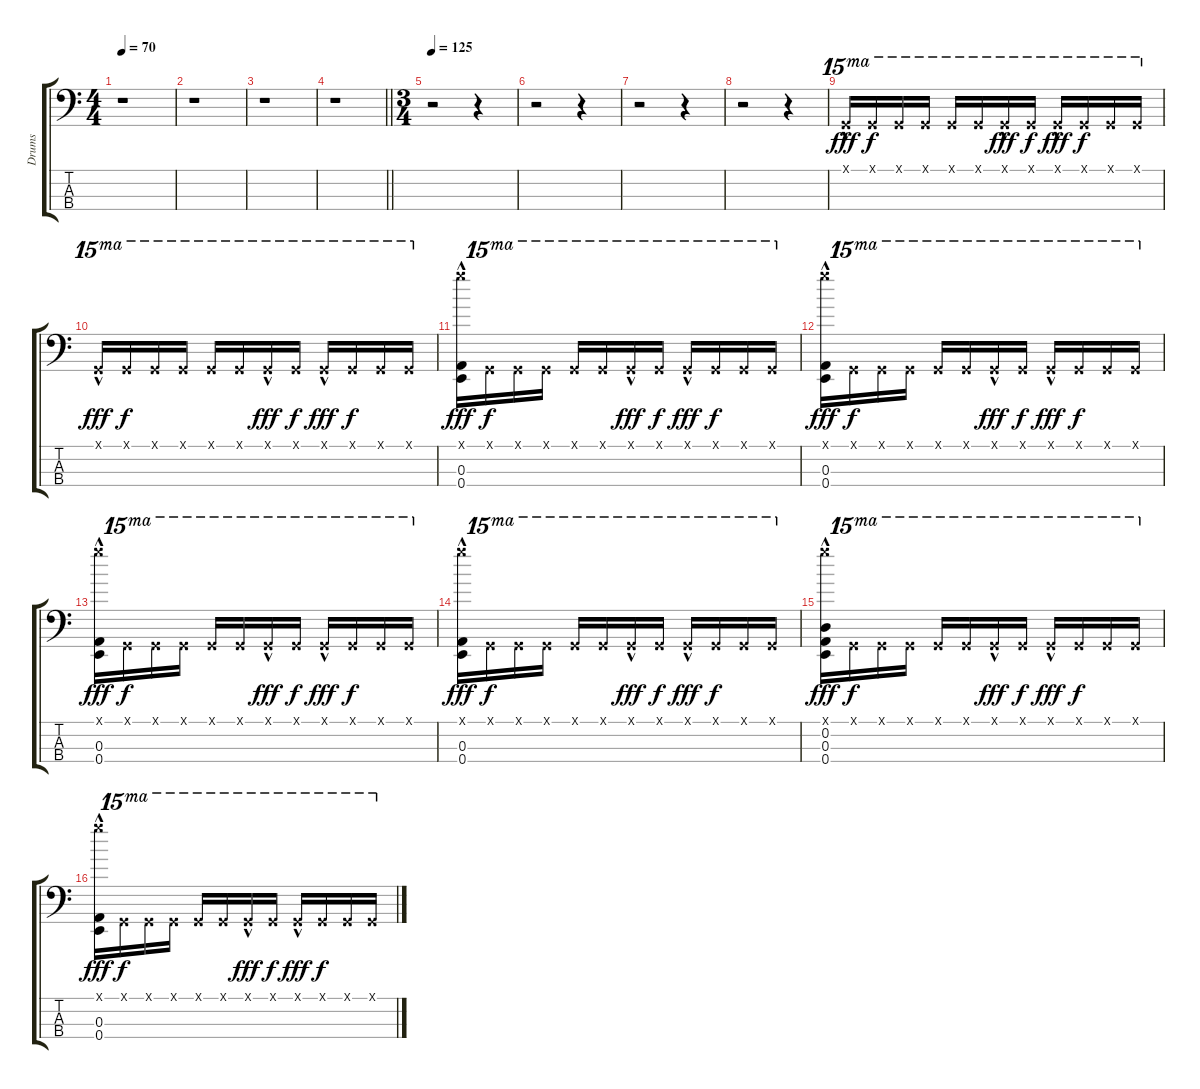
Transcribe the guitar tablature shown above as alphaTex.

\track ("Drums" "Drums") {instrument taikodrum}
\staff {score tabs}
\tuning (G2 D2 A1 E1) {hide}
\ts (4 4)
\tempo 70
\clef f4
\ks c
r.1{dy fff instrument taikodrum} |
r.1 |
r.1 |
\barLineRight lightlight
r.1 |
\ts (3 4)
\tempo 125
r.2 r.4 |
r.2 r.4 |
r.2 r.4 |
r.2 r.4 |
24.1{hac x}.16{ot 15ma} 24.1{x}.16{ot 15ma dy f} 24.1{x}.16{ot 15ma} 24.1{x}.16{ot 15ma} 24.1{x}.16{ot 15ma} 24.1{x}.16{ot 15ma} 24.1{hac x}.16{ot 15ma dy fff} 24.1{x}.16{ot 15ma dy f} 24.1{hac x}.16{ot 15ma dy fff} 24.1{x}.16{ot 15ma dy f} 24.1{x}.16{ot 15ma} 24.1{x}.16{ot 15ma} |
24.1{hac x}.16{ot 15ma dy fff} 24.1{x}.16{ot 15ma dy f} 24.1{x}.16{ot 15ma} 24.1{x}.16{ot 15ma} 24.1{x}.16{ot 15ma} 24.1{x}.16{ot 15ma} 24.1{hac x}.16{ot 15ma dy fff} 24.1{x}.16{ot 15ma dy f} 24.1{hac x}.16{ot 15ma dy fff} 24.1{x}.16{ot 15ma dy f} 24.1{x}.16{ot 15ma} 24.1{x}.16{ot 15ma} |
(24.1{hac x} 0.3{hac} 0.4{hac}).16{ot 8vb dy fff} 24.1{x}.16{ot 15ma dy f} 24.1{x}.16{ot 15ma} 24.1{x}.16{ot 15ma} 24.1{x}.16{ot 15ma} 24.1{x}.16{ot 15ma} 24.1{hac x}.16{ot 15ma dy fff} 24.1{x}.16{ot 15ma dy f} 24.1{hac x}.16{ot 15ma dy fff} 24.1{x}.16{ot 15ma dy f} 24.1{x}.16{ot 15ma} 24.1{x}.16{ot 15ma} |
(24.1{hac x} 0.3{hac} 0.4{hac}).16{ot 8vb dy fff} 24.1{x}.16{ot 15ma dy f} 24.1{x}.16{ot 15ma} 24.1{x}.16{ot 15ma} 24.1{x}.16{ot 15ma} 24.1{x}.16{ot 15ma} 24.1{hac x}.16{ot 15ma dy fff} 24.1{x}.16{ot 15ma dy f} 24.1{hac x}.16{ot 15ma dy fff} 24.1{x}.16{ot 15ma dy f} 24.1{x}.16{ot 15ma} 24.1{x}.16{ot 15ma} |
(24.1{hac x} 0.3{hac} 0.4{hac}).16{ot 8vb dy fff} 24.1{x}.16{ot 15ma dy f} 24.1{x}.16{ot 15ma} 24.1{x}.16{ot 15ma} 24.1{x}.16{ot 15ma} 24.1{x}.16{ot 15ma} 24.1{hac x}.16{ot 15ma dy fff} 24.1{x}.16{ot 15ma dy f} 24.1{hac x}.16{ot 15ma dy fff} 24.1{x}.16{ot 15ma dy f} 24.1{x}.16{ot 15ma} 24.1{x}.16{ot 15ma} |
(24.1{hac x} 0.3{hac} 0.4{hac}).16{ot 8vb dy fff} 24.1{x}.16{ot 15ma dy f} 24.1{x}.16{ot 15ma} 24.1{x}.16{ot 15ma} 24.1{x}.16{ot 15ma} 24.1{x}.16{ot 15ma} 24.1{hac x}.16{ot 15ma dy fff} 24.1{x}.16{ot 15ma dy f} 24.1{hac x}.16{ot 15ma dy fff} 24.1{x}.16{ot 15ma dy f} 24.1{x}.16{ot 15ma} 24.1{x}.16{ot 15ma} |
(24.1{hac x} 0.2{hac} 0.3{hac} 0.4{hac}).16{ot 8vb dy fff} 24.1{x}.16{ot 15ma dy f} 24.1{x}.16{ot 15ma} 24.1{x}.16{ot 15ma} 24.1{x}.16{ot 15ma} 24.1{x}.16{ot 15ma} 24.1{hac x}.16{ot 15ma dy fff} 24.1{x}.16{ot 15ma dy f} 24.1{hac x}.16{ot 15ma dy fff} 24.1{x}.16{ot 15ma dy f} 24.1{x}.16{ot 15ma} 24.1{x}.16{ot 15ma} |
(24.1{hac x} 0.3{hac} 0.4{hac}).16{ot 8vb dy fff} 24.1{x}.16{ot 15ma dy f} 24.1{x}.16{ot 15ma} 24.1{x}.16{ot 15ma} 24.1{x}.16{ot 15ma} 24.1{x}.16{ot 15ma} 24.1{hac x}.16{ot 15ma dy fff} 24.1{x}.16{ot 15ma dy f} 24.1{hac x}.16{ot 15ma dy fff} 24.1{x}.16{ot 15ma dy f} 24.1{x}.16{ot 15ma} 24.1{x}.16{ot 15ma}
